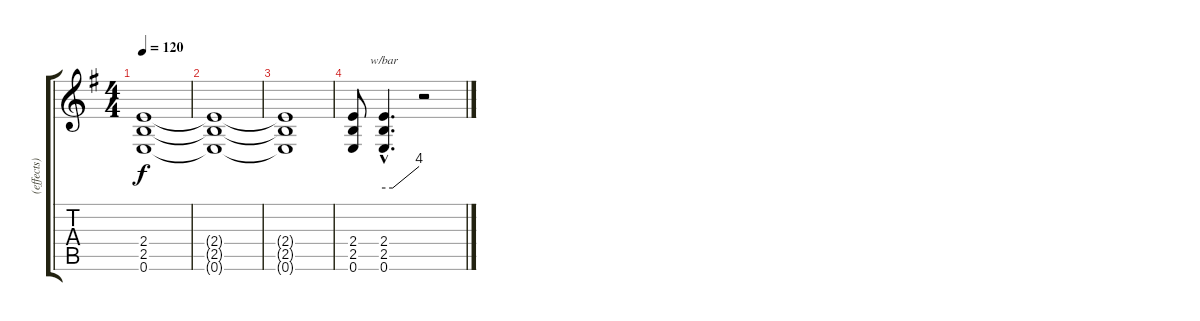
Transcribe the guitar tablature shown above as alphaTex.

\track ("(effects)" "(effects)") {instrument electricguitarjazz}
\staff {score tabs}
\tuning (E4 B3 G3 D3 A2 E2) {hide}
\ts (4 4)
\tempo 120
\clef g2
\ks eminor
(2.4{t} 2.5{t} 0.6{t}).1{dy f} |
(2.4{t} 2.5{t} 0.6{t}).1 |
(2.4{t} 2.5{t} 0.6{t}).1 |
(2.4 2.5 0.6).8 (2.4{hac} 2.5{hac} 0.6{hac}).4{d tbe (custom default 0 0 15 0 60 16)} r.2
